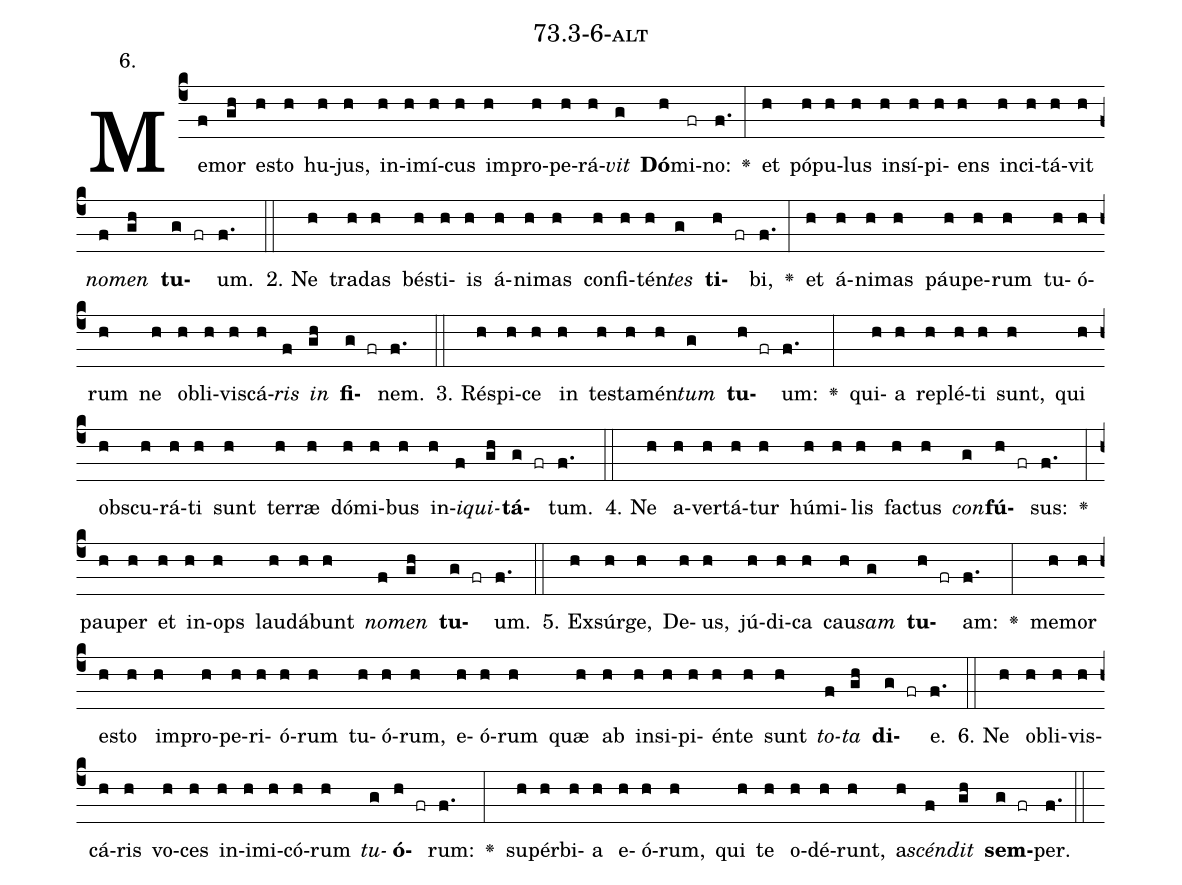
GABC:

name: 73.3-6-alt;
annotation: 6.;
%%
(c4)Me(f)mor(gh) es(h)to(h) hu(h)jus,(h) in(h)i(h)mí(h)cus(h) im(h)pro(h)pe(h)rá(h)<i>vit</i>(g) <b>Dó</b>(h)mi(fr)no:(f.) <v>\greheightstar</v>(:) et(h) pó(h)pu(h)lus(h) in(h)sí(h)pi(h)ens(h) in(h)ci(h)tá(h)vit(h) <i>no</i>(f)<i>men</i>(gh) <b>tu</b>(g fr)um.(f.) (::)
2. Ne(h) tra(h)das(h) bés(h)ti(h)is(h) á(h)ni(h)mas(h) con(h)fi(h)tén(h)<i>tes</i>(g) <b>ti</b>(h fr)bi,(f.) <v>\greheightstar</v>(:) et(h) á(h)ni(h)mas(h) páu(h)pe(h)rum(h) tu(h)ó(h)rum(h) ne(h) ob(h)li(h)vis(h)cá(h)<i>ris</i>(f) <i>in</i>(gh) <b>fi</b>(g fr)nem.(f.) (::)
3. Ré(h)spi(h)ce(h) in(h) tes(h)ta(h)mén(h)<i>tum</i>(g) <b>tu</b>(h fr)um:(f.) <v>\greheightstar</v>(:) qui(h)a(h) re(h)plé(h)ti(h) sunt,(h) qui(h) obs(h)cu(h)rá(h)ti(h) sunt(h) ter(h)ræ(h) dó(h)mi(h)bus(h) in(h)<i>i</i>(f)<i>qui</i>(gh)<b>tá</b>(g fr)tum.(f.) (::)
4. Ne(h) a(h)ver(h)tá(h)tur(h) hú(h)mi(h)lis(h) fac(h)tus(h) <i>con</i>(g)<b>fú</b>(h fr)sus:(f.) <v>\greheightstar</v>(:) pau(h)per(h) et(h) in(h)ops(h) lau(h)dá(h)bunt(h) <i>no</i>(f)<i>men</i>(gh) <b>tu</b>(g fr)um.(f.) (::)
5. Ex(h)súr(h)ge,(h) De(h)us,(h) jú(h)di(h)ca(h) cau(h)<i>sam</i>(g) <b>tu</b>(h fr)am:(f.) <v>\greheightstar</v>(:) me(h)mor(h) es(h)to(h) im(h)pro(h)pe(h)ri(h)ó(h)rum(h) tu(h)ó(h)rum,(h) e(h)ó(h)rum(h) quæ(h) ab(h) in(h)si(h)pi(h)én(h)te(h) sunt(h) <i>to</i>(f)<i>ta</i>(gh) <b>di</b>(g fr)e.(f.) (::)
6. Ne(h) ob(h)li(h)vis(h)cá(h)ris(h) vo(h)ces(h) in(h)i(h)mi(h)có(h)rum(h) <i>tu</i>(g)<b>ó</b>(h fr)rum:(f.) <v>\greheightstar</v>(:) su(h)pér(h)bi(h)a(h) e(h)ó(h)rum,(h) qui(h) te(h) o(h)dé(h)runt,(h) a(h)<i>scén</i>(f)<i>dit</i>(gh) <b>sem</b>(g fr)per.(f.) (::)
